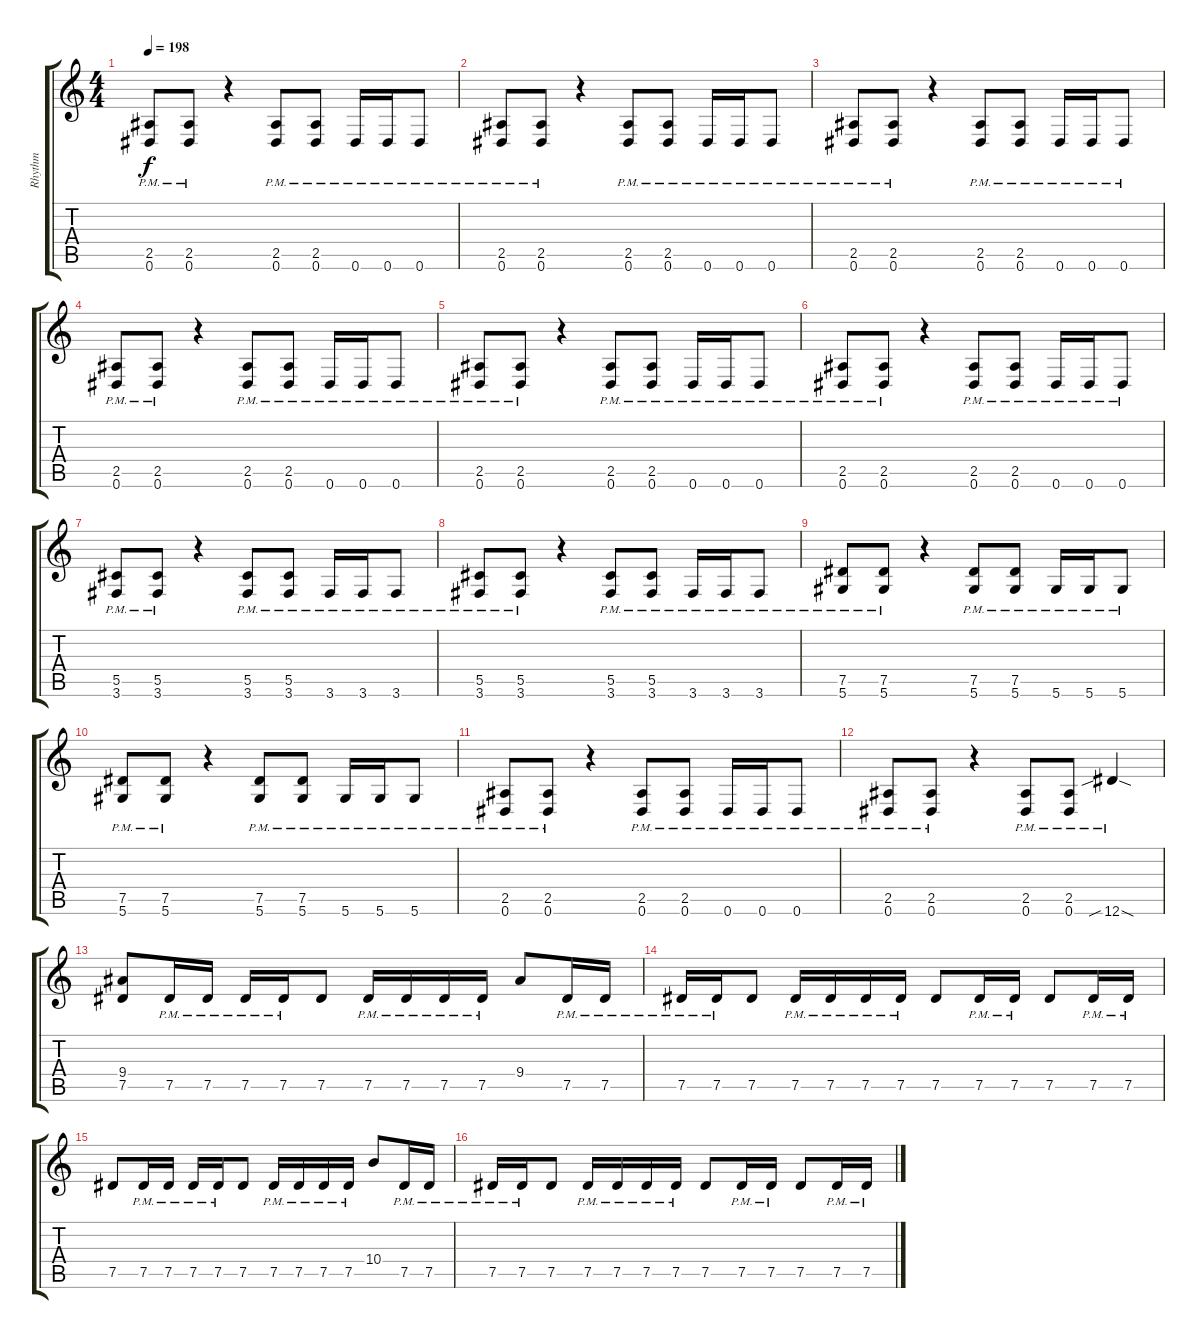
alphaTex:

\track ("Rhythm" "Rhythm") {instrument distortionguitar}
\staff {score tabs}
\tuning (Eb4 Bb3 Gb3 Db3 Ab2 Eb2) {hide}
\ts (4 4)
\tempo 198
\clef g2
\ks c
(2.5{pm} 0.6{pm}).8{dy f} (2.5{pm} 0.6{pm}).8 r.4 (2.5{pm} 0.6{pm}).8 (2.5{pm} 0.6{pm}).8 0.6{pm}.16 0.6{pm}.16 0.6{pm}.8 |
(2.5{pm} 0.6{pm}).8 (2.5{pm} 0.6{pm}).8 r.4 (2.5{pm} 0.6{pm}).8 (2.5{pm} 0.6{pm}).8 0.6{pm}.16 0.6{pm}.16 0.6{pm}.8 |
(2.5{pm} 0.6{pm}).8 (2.5{pm} 0.6{pm}).8 r.4 (2.5{pm} 0.6{pm}).8 (2.5{pm} 0.6{pm}).8 0.6{pm}.16 0.6{pm}.16 0.6{pm}.8 |
(2.5{pm} 0.6{pm}).8 (2.5{pm} 0.6{pm}).8 r.4 (2.5{pm} 0.6{pm}).8 (2.5{pm} 0.6{pm}).8 0.6{pm}.16 0.6{pm}.16 0.6{pm}.8 |
(2.5{pm} 0.6{pm}).8 (2.5{pm} 0.6{pm}).8 r.4 (2.5{pm} 0.6{pm}).8 (2.5{pm} 0.6{pm}).8 0.6{pm}.16 0.6{pm}.16 0.6{pm}.8 |
(2.5{pm} 0.6{pm}).8 (2.5{pm} 0.6{pm}).8 r.4 (2.5{pm} 0.6{pm}).8 (2.5{pm} 0.6{pm}).8 0.6{pm}.16 0.6{pm}.16 0.6{pm}.8 |
(5.5{pm} 3.6{pm}).8 (5.5{pm} 3.6{pm}).8 r.4 (5.5{pm} 3.6{pm}).8 (5.5{pm} 3.6{pm}).8 3.6{pm}.16 3.6{pm}.16 3.6{pm}.8 |
(5.5{pm} 3.6{pm}).8 (5.5{pm} 3.6{pm}).8 r.4 (5.5{pm} 3.6{pm}).8 (5.5{pm} 3.6{pm}).8 3.6{pm}.16 3.6{pm}.16 3.6{pm}.8 |
(7.5{pm} 5.6{pm}).8 (7.5{pm} 5.6{pm}).8 r.4 (7.5{pm} 5.6{pm}).8 (7.5{pm} 5.6{pm}).8 5.6{pm}.16 5.6{pm}.16 5.6{pm}.8 |
(7.5{pm} 5.6{pm}).8 (7.5{pm} 5.6{pm}).8 r.4 (7.5{pm} 5.6{pm}).8 (7.5{pm} 5.6{pm}).8 5.6{pm}.16 5.6{pm}.16 5.6{pm}.8 |
(2.5{pm} 0.6{pm}).8 (2.5{pm} 0.6{pm}).8 r.4 (2.5{pm} 0.6{pm}).8 (2.5{pm} 0.6{pm}).8 0.6{pm}.16 0.6{pm}.16 0.6{pm}.8 |
(2.5{pm} 0.6{pm}).8 (2.5{pm} 0.6{pm}).8 r.4 (2.5{pm} 0.6{pm}).8 (2.5{pm} 0.6{pm}).8 12.6{sib sod pm}.4 |
(9.4 7.5).8 7.5{pm}.16 7.5{pm}.16 7.5{pm}.16 7.5{pm}.16 7.5.8 7.5{pm}.16 7.5{pm}.16 7.5{pm}.16 7.5{pm}.16 9.4.8 7.5{pm}.16 7.5{pm}.16 |
7.5{pm}.16 7.5{pm}.16 7.5.8 7.5{pm}.16 7.5{pm}.16 7.5{pm}.16 7.5{pm}.16 7.5.8 7.5{pm}.16 7.5{pm}.16 7.5.8 7.5{pm}.16 7.5{pm}.16 |
7.5.8 7.5{pm}.16 7.5{pm}.16 7.5{pm}.16 7.5{pm}.16 7.5.8 7.5{pm}.16 7.5{pm}.16 7.5{pm}.16 7.5{pm}.16 10.4.8 7.5{pm}.16 7.5{pm}.16 |
7.5{pm}.16 7.5{pm}.16 7.5.8 7.5{pm}.16 7.5{pm}.16 7.5{pm}.16 7.5{pm}.16 7.5.8 7.5{pm}.16 7.5{pm}.16 7.5.8 7.5{pm}.16 7.5{pm}.16
